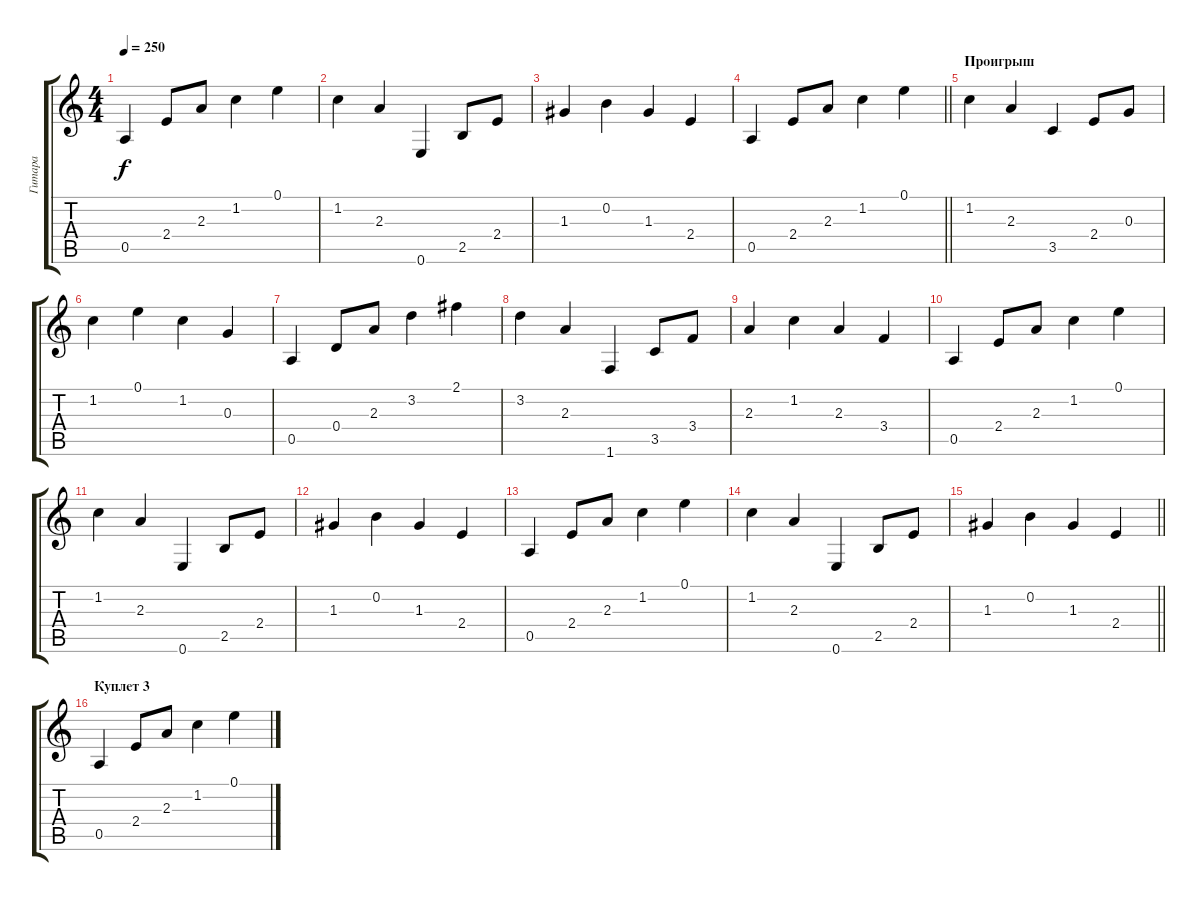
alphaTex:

\track ("Гитара" "Гитара") {instrument electricguitarclean}
\staff {score tabs}
\tuning (E4 B3 G3 D3 A2 E2) {hide}
\ts (4 4)
\tempo 250
\clef g2
\ks c
0.5.4{dy f} 2.4.8 2.3.8 1.2.4 0.1.4 |
1.2.4 2.3.4 0.6.4 2.5.8 2.4.8 |
1.3.4 0.2.4 1.3.4 2.4.4 |
\barLineRight lightlight
0.5.4 2.4.8 2.3.8 1.2.4 0.1.4 |
\section ("" "Проигрыш")
1.2.4 2.3.4 3.5.4 2.4.8 0.3.8 |
1.2.4 0.1.4 1.2.4 0.3.4 |
0.5.4 0.4.8 2.3.8 3.2.4 2.1.4 |
3.2.4 2.3.4 1.6.4 3.5.8 3.4.8 |
2.3.4 1.2.4 2.3.4 3.4.4 |
0.5.4 2.4.8 2.3.8 1.2.4 0.1.4 |
1.2.4 2.3.4 0.6.4 2.5.8 2.4.8 |
1.3.4 0.2.4 1.3.4 2.4.4 |
0.5.4 2.4.8 2.3.8 1.2.4 0.1.4 |
1.2.4 2.3.4 0.6.4 2.5.8 2.4.8 |
\barLineRight lightlight
1.3.4 0.2.4 1.3.4 2.4.4 |
\section ("" "Куплет 3")
0.5.4 2.4.8 2.3.8 1.2.4 0.1.4
